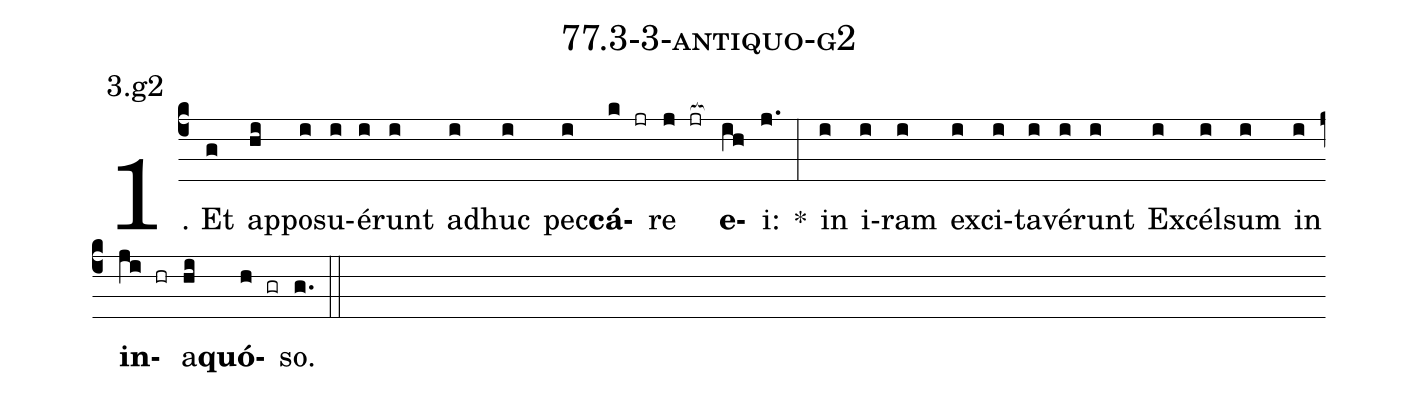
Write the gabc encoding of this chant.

name: 77.3-3-antiquo-g2;
annotation: 3.g2;
%%
(c4)1. Et(g) ap(hi)po(i)su(i)é(i)runt(i) ad(i)huc(i) pec(i)<b>cá</b>(k jr)re(j jr[ocb:1{]) <b>e</b>(ih[ocb:0}])i:(j.) *(:) in(i) i(i)ram(i) ex(i)ci(i)ta(i)vé(i)runt(i) Ex(i)cél(i)sum(i) in(i) <b>in</b>(ji hr)a(hi)<b>quó</b>(h gr)so.(g.) (::)


%E(i) u(i) o(ji) u(hi) a(h) e.(g.) (::)
